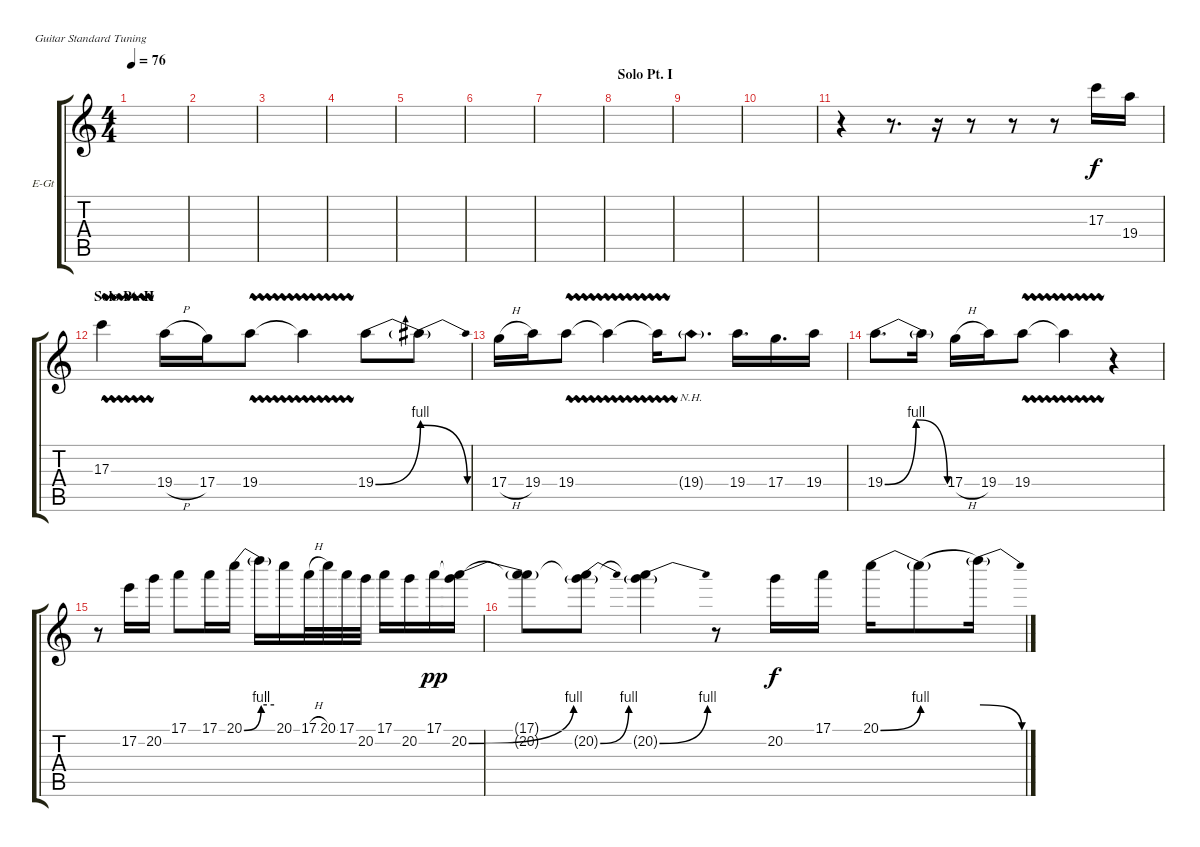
\bracketExtendMode groupsimilarinstruments
\firstSystemTrackNameOrientation horizontal
\otherSystemsTrackNameOrientation horizontal
\track ("Lead Guitar" "E-Gt") {instrument overdrivenguitar}
\staff {score tabs}
\tuning (E4 B3 G3 D3 A2 E2)
\ts (4 4)
\tempo 76
\clef g2
\scale
0.333333
\ks c
|
\scale
0.333333 |
\scale
0.333333 |
\scale
0.333333 |
\scale
0.333333 |
\scale
0.333333 |
\scale
0.333333 |
\section ("" "Solo Pt. I")
\scale
0.333333 |
\scale
0.333333 |
\scale
0.333333 |
\scale
0.333333 r.4 r.8{d} r.16 r.8 r.8 r.8 17.3.16 19.4.16 |
\section ("" "Solo Pt. II")
\scale
0.333333 17.3{vw}.4 19.4{h}.16 17.4.16 19.4{vw}.8 19.4{vw t}.4 19.4{be (bend 0 0 59.4 4)}.8 19.4{be (release 0 3 59.4 0) t}.8 |
\scale
0.333333 17.4{h}.16 19.4.16 19.4{vw}.8 19.4{vw t}.4 19.4{vw t}.16 19.4{nh g}.8{d} 19.4.16{d} 17.4.16{d} 19.4.16 |
\scale
0.333333 19.4{be (bendrelease 0 0 30.599999999999998 4 30.599999999999998 4 59.4 0)}.8{d} 19.4{t}.16 17.4{h}.16 19.4.16 19.4{vw}.8 19.4{vw t}.4 r.4 |
\scale
0.333333 r.8 17.2.16 20.2.16 17.1.8 17.1.16 20.1{be (bend 0 0 60 4)}.16 20.1{be (hold 0 4 60 4) t}.16 20.1.16 17.1{h}.32 20.1.32 17.1.32 20.2.32 17.1.16 20.2.16 17.1.16{dy pp} (20.2{be (bend 0 0 60 4)} 17.1{t}).16 |
\scale
0.333333 (17.1{t} 20.2{t}).8 (20.2{be (bend 0 0 60 4) g} 17.1{t}).8 (20.2{be (bend 0 0 59.4 4) g} 17.1{t}).4 r.8 20.2.16{dy f} 17.1.16 20.1{be (bend 0 0 60 4)}.16 20.1{be (hold 0 0 60 0) t}.8 20.1{be (release 0 4 59.4 0) t}.16
